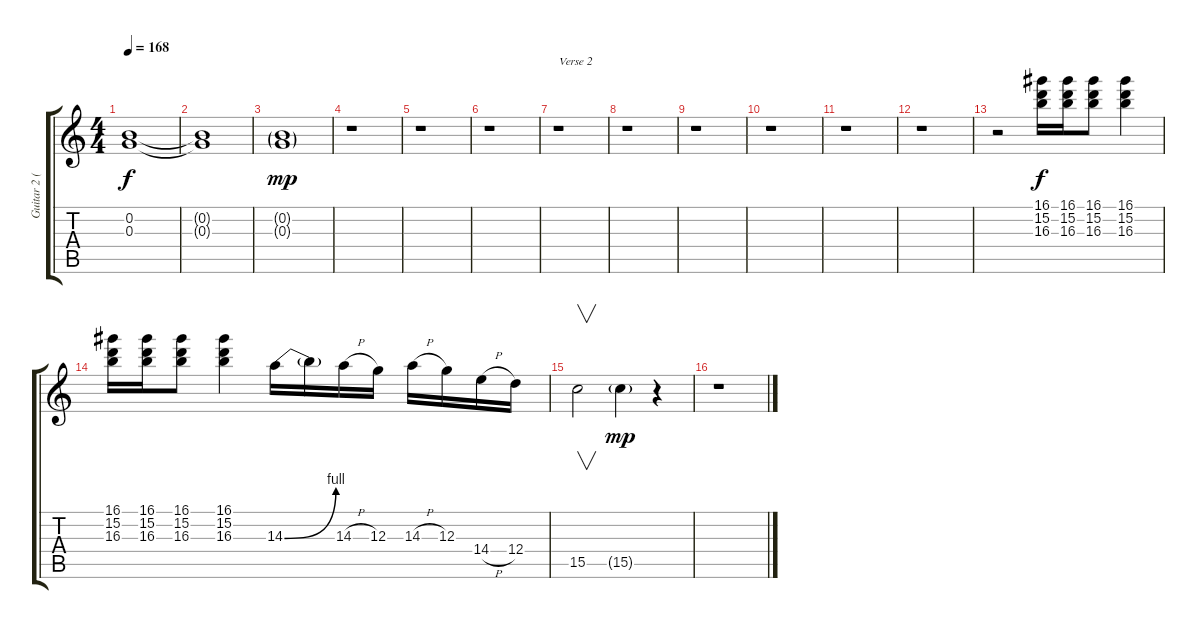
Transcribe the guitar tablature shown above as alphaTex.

\track ("Guitar 2 (Solo + Fills)" "Guitar 2 (") {instrument distortionguitar}
\staff {score tabs}
\tuning (E4 B3 G3 D3 A2 E2) {hide}
\ts (4 4)
\tempo 168
\clef g2
\ks c
(0.2 0.3{t}).1{dy f} |
(0.2{t} 0.3{t}).1 |
(0.2{g} 0.3{g}).1{dy mp} |
r.1 |
r.1 |
r.1 |
r.1{txt "Verse 2"} |
r.1 |
r.1 |
r.1 |
r.1 |
r.1 |
r.2 (16.1 15.2 16.3).16{dy f} (16.1 15.2 16.3).16 (16.1 15.2 16.3).8 (16.1 15.2 16.3).4 |
(16.1 15.2 16.3).16 (16.1 15.2 16.3).16 (16.1 15.2 16.3).8 (16.1 15.2 16.3).4 14.3{be (bend 0 0 60 4)}.16 14.3{t}.16 14.3{h}.16 12.3.16 14.3{h}.16 12.3.16 14.4{h}.16 12.4.16 |
15.5.2{v} 15.5{g}.4{dy mp} r.4 |
r.1
